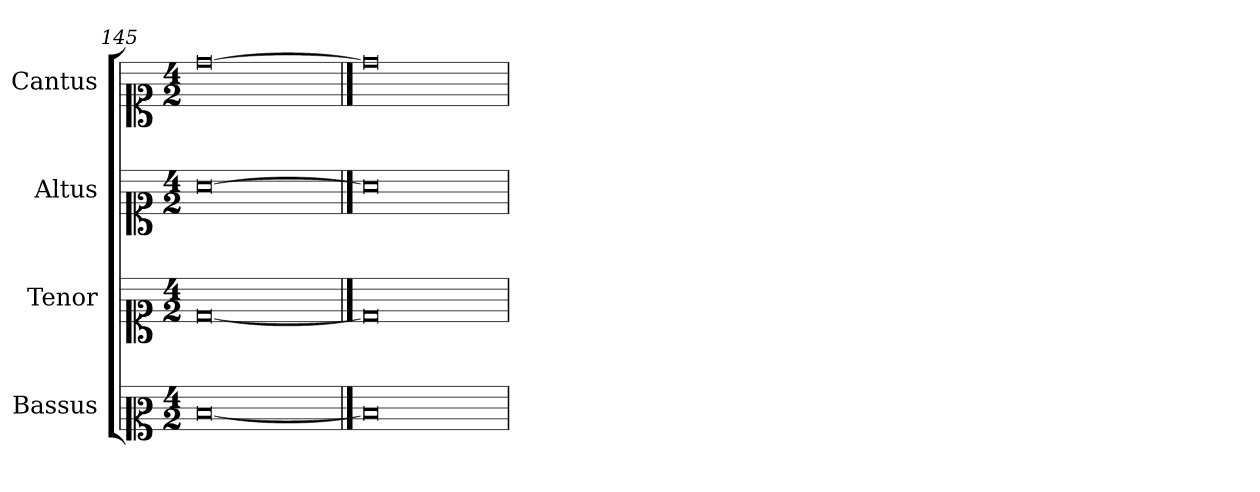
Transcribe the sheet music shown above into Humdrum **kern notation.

**kern	**kern	**kern	**kern
*part4	*part3	*part2	*part1
*staff4	*staff3	*staff2	*staff1
*I"Bassus	*I"Tenor	*I"Altus	*I"Cantus
*clefC2	*clefC1	*clefC1	*clefC1
*k[]	*k[]	*k[]	*k[]
*M4/2	*M4/2	*M4/2	*M4/2
=145	=145	=145	=145
[0d/	[0d/	[0a\	[0dd\
==146	==146	==146	==146
0d/]	0d/]	0a\]	0dd\]
=	=	=	=
*-	*-	*-	*-
